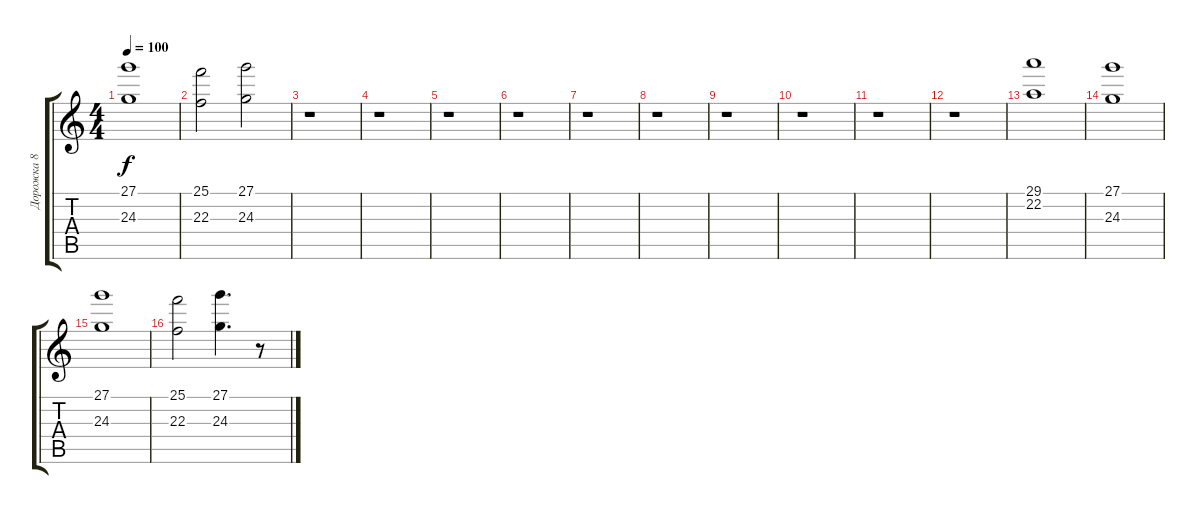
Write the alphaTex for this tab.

\track ("Дорожка 8" "Дорожка 8") {instrument stringensemble1}
\staff {score tabs}
\tuning (E4 B3 G3 D3 A2 E2) {hide}
\ts (4 4)
\tempo 100
\clef g2
\ks c
(27.1 24.3).1{dy f} |
(25.1 22.3).2 (27.1 24.3).2 |
r.1 |
r.1 |
r.1 |
r.1 |
r.1 |
r.1 |
r.1 |
r.1 |
r.1 |
r.1 |
(29.1 22.2).1 |
(27.1 24.3).1 |
(27.1 24.3).1 |
(25.1 22.3).2 (27.1 24.3).4{d} r.8
